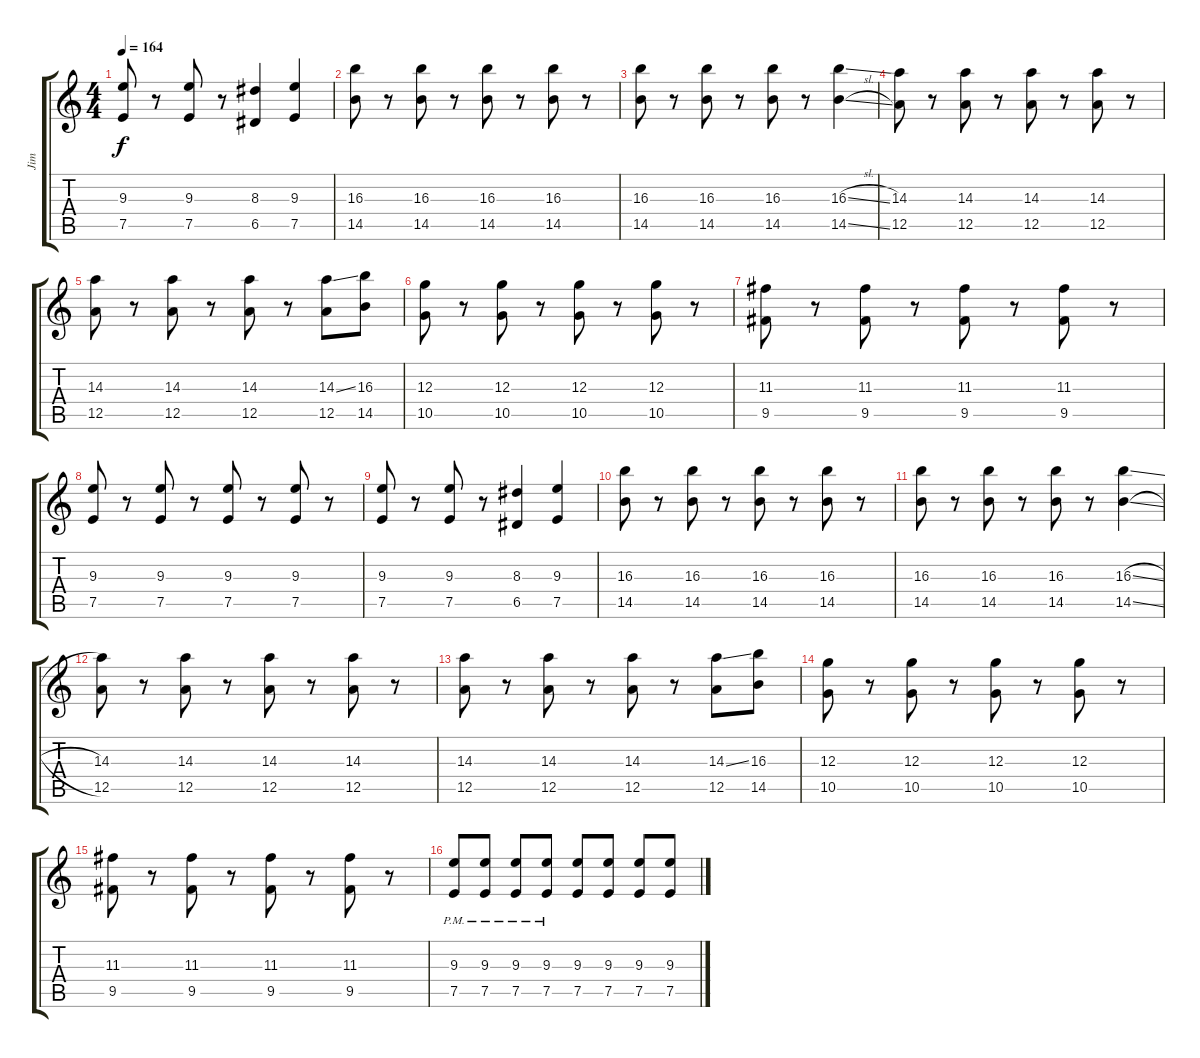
\track ("Jim" "Jim") {instrument overdrivenguitar}
\staff {score tabs}
\tuning (E4 B3 G3 D3 A2 E2) {hide}
\ts (4 4)
\tempo 164
\clef g2
\ks c
(9.3 7.5).8{dy f} r.8 (9.3 7.5).8 r.8 (8.3 6.5).4 (9.3 7.5).4 |
(16.3 14.5).8 r.8 (16.3 14.5).8 r.8 (16.3 14.5).8 r.8 (16.3 14.5).8 r.8 |
(16.3 14.5).8 r.8 (16.3 14.5).8 r.8 (16.3 14.5).8 r.8 (16.3{sl} 14.5{sl}).4 |
(14.3 12.5).8 r.8 (14.3 12.5).8 r.8 (14.3 12.5).8 r.8 (14.3 12.5).8 r.8 |
(14.3 12.5).8 r.8 (14.3 12.5).8 r.8 (14.3 12.5).8 r.8 (14.3{ss} 12.5).8 (16.3 14.5).8 |
(12.3 10.5).8 r.8 (12.3 10.5).8 r.8 (12.3 10.5).8 r.8 (12.3 10.5).8 r.8 |
(11.3 9.5).8 r.8 (11.3 9.5).8 r.8 (11.3 9.5).8 r.8 (11.3 9.5).8 r.8 |
(9.3 7.5).8 r.8 (9.3 7.5).8 r.8 (9.3 7.5).8 r.8 (9.3 7.5).8 r.8 |
(9.3 7.5).8 r.8 (9.3 7.5).8 r.8 (8.3 6.5).4 (9.3 7.5).4 |
(16.3 14.5).8 r.8 (16.3 14.5).8 r.8 (16.3 14.5).8 r.8 (16.3 14.5).8 r.8 |
(16.3 14.5).8 r.8 (16.3 14.5).8 r.8 (16.3 14.5).8 r.8 (16.3{sl} 14.5{sl}).4 |
(14.3 12.5).8 r.8 (14.3 12.5).8 r.8 (14.3 12.5).8 r.8 (14.3 12.5).8 r.8 |
(14.3 12.5).8 r.8 (14.3 12.5).8 r.8 (14.3 12.5).8 r.8 (14.3{ss} 12.5).8 (16.3 14.5).8 |
(12.3 10.5).8 r.8 (12.3 10.5).8 r.8 (12.3 10.5).8 r.8 (12.3 10.5).8 r.8 |
(11.3 9.5).8 r.8 (11.3 9.5).8 r.8 (11.3 9.5).8 r.8 (11.3 9.5).8 r.8 |
(9.3{pm} 7.5{pm}).8 (9.3{pm} 7.5{pm}).8 (9.3{pm} 7.5{pm}).8 (9.3{pm} 7.5{pm}).8 (9.3 7.5).8 (9.3 7.5).8 (9.3 7.5).8 (9.3 7.5).8
